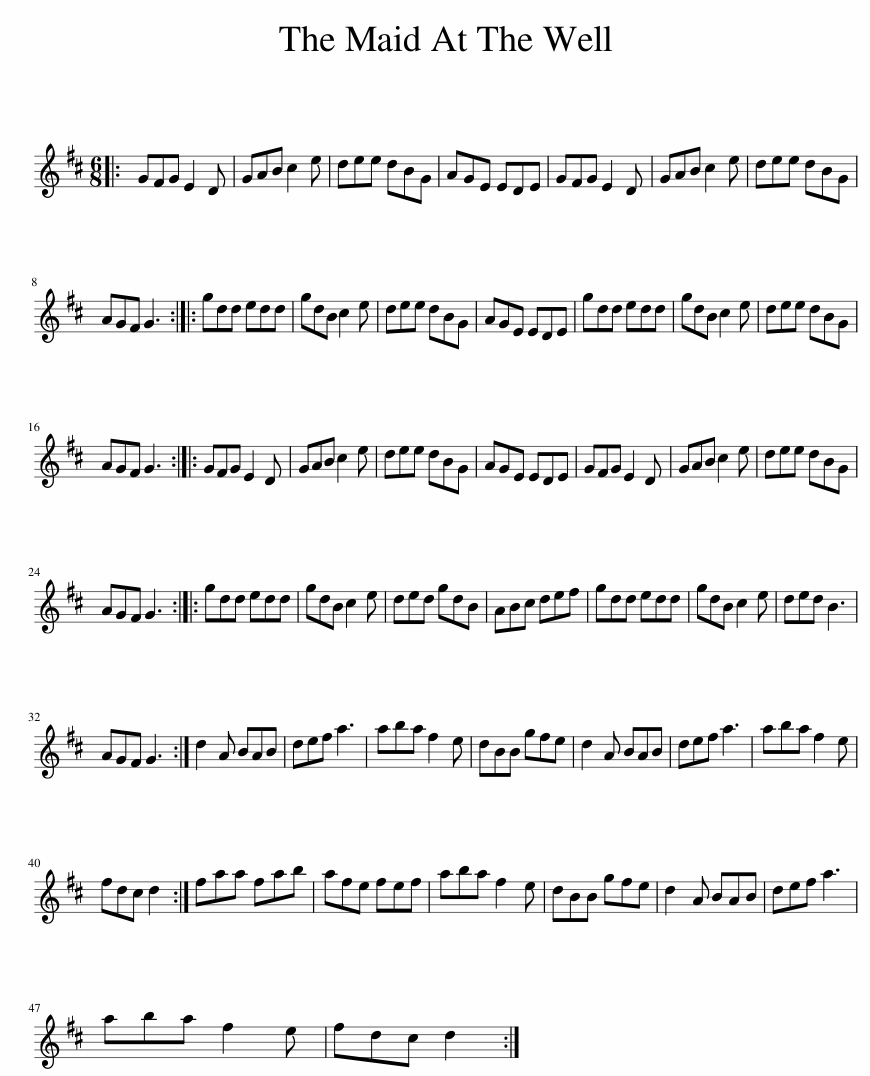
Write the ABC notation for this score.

X:1
L:1/8
M:6/8
I:linebreak $
K:D
V:1 treble
V:1
|: GFG E2 D | GAB c2 e | dee dBG | AGE EDE | GFG E2 D | %5
 GAB c2 e | dee dBG |$ AGF G3 :: gdd edd | gdB c2 e | %10
 dee dBG | AGE EDE | gdd edd | gdB c2 e | dee dBG |$ %15
 AGF G3 :: GFG E2 D | GAB c2 e | dee dBG | AGE EDE | %20
 GFG E2 D | GAB c2 e | dee dBG |$ AGF G3 :: gdd edd | %25
 gdB c2 e | ded gdB | ABc def | gdd edd | gdB c2 e | %30
 ded B3 |$ AGF G3 :| d2 A BAB | def a3 | aba f2 e | %35
 dBB gfe | d2 A BAB | def a3 | aba f2 e |$ fdc d2 :| %40
 faa fab | afe fef | aba f2 e | dBB gfe | d2 A BAB | %45
 def a3 |$ aba f2 e | fdc d2 :| %48
